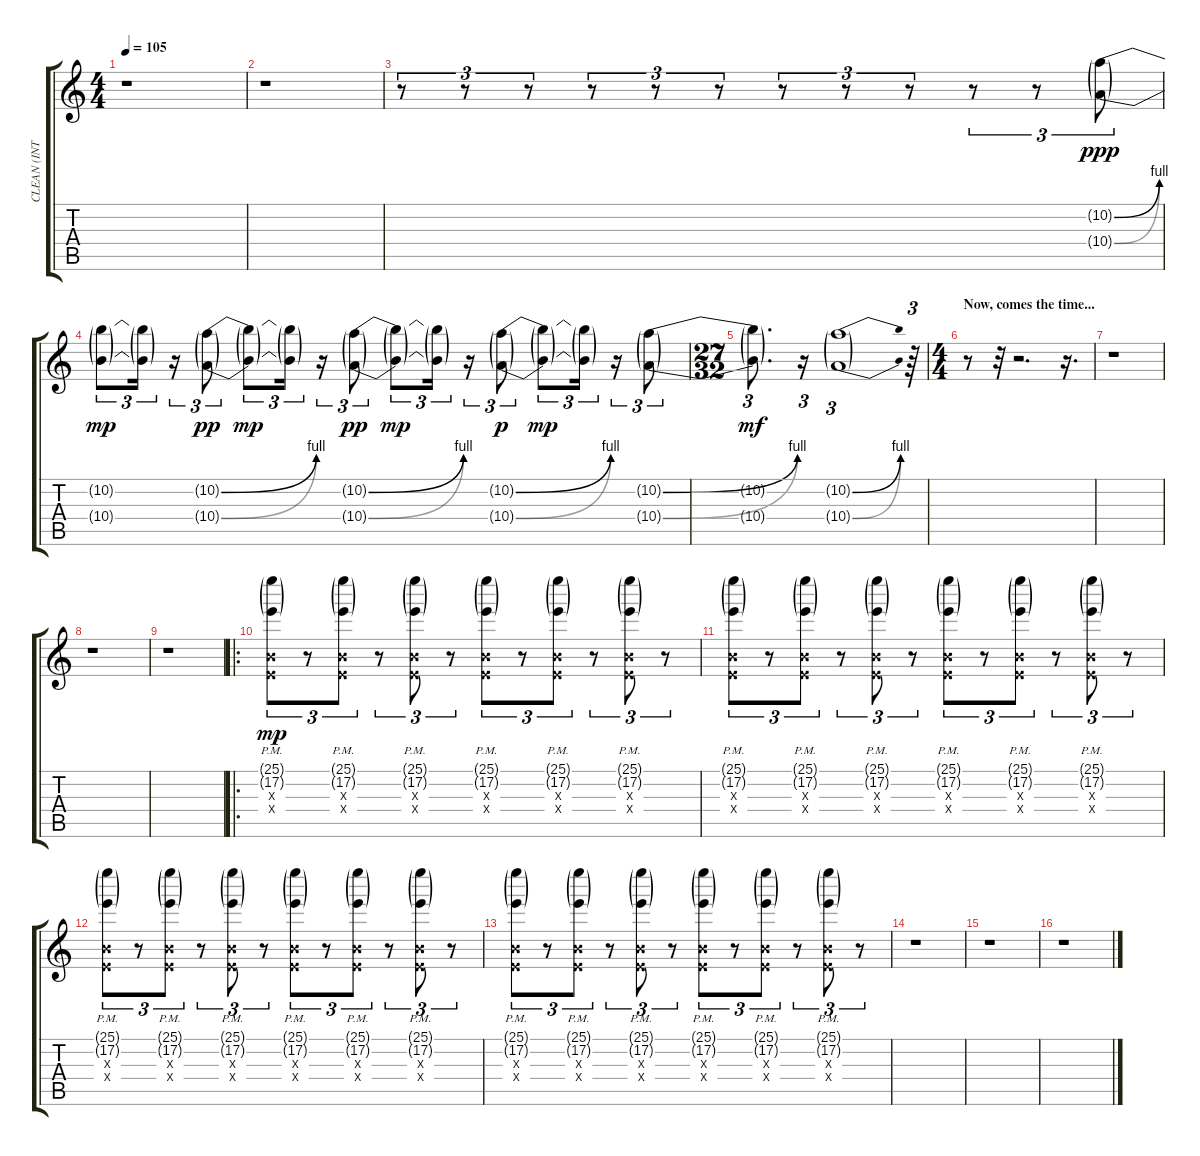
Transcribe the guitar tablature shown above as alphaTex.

\track ("CLEAN (INTRO)" "CLEAN (INT") {instrument electricguitarmuted}
\staff {score tabs}
\tuning (Eb4 B3 Gb3 B2 Gb2 B1) {hide}
\ts (4 4)
\tempo 105
\clef g2
\ks c
r.1{dy p} |
r.1 |
r.8{tu (3 2)} r.8{tu (3 2)} r.8{tu (3 2)} r.8{tu (3 2)} r.8{tu (3 2)} r.8{tu (3 2)} r.8{tu (3 2)} r.8{tu (3 2)} r.8{tu (3 2)} r.8{tu (3 2)} r.8{tu (3 2)} (10.2{be (bend 0 0 60 4) g} 10.4{be (bend 0 0 60 4) g}).8{tu (3 2) dy ppp} |
(10.2{t} 10.4{t}).8{tu (3 2) dy mp} (10.2{t} 10.4{t}).16{tu (3 2)} r.16{tu (3 2)} (10.2{be (bend 0 0 60 4) g} 10.4{be (bend 0 0 60 4) g}).8{tu (3 2) dy pp} (10.2{t} 10.4{t}).8{tu (3 2) dy mp} (10.2{t} 10.4{t}).16{tu (3 2)} r.16{tu (3 2)} (10.2{be (bend 0 0 60 4) g} 10.4{be (bend 0 0 60 4) g}).8{tu (3 2) dy pp} (10.2{t} 10.4{t}).8{tu (3 2) dy mp} (10.2{t} 10.4{t}).16{tu (3 2)} r.16{tu (3 2)} (10.2{be (bend 0 0 60 4) g} 10.4{be (bend 0 0 60 4) g}).8{tu (3 2) dy p} (10.2{t} 10.4{t}).8{tu (3 2) dy mp} (10.2{t} 10.4{t}).16{tu (3 2)} r.16{tu (3 2)} (10.2{be (bend 0 0 60 4) g} 10.4{be (bend 0 0 60 4) g}).8{tu (3 2)} |
\ts (27 32)
(10.2{t} 10.4{t}).8{d tu (3 2) dy mf} r.16{tu (3 2)} (10.2{be (bend 0 0 60 4) g} 10.4{be (bend 0 0 60 4) g}).1{tu (3 2)} r.64{tu (3 2)} |
\ts (4 4)
\section ("" "Now, comes the time...")
r.8 r.32 r.2{d} r.16{d} |
r.1 |
r.1 |
r.1 |
\ro
(25.1{g pm} 17.2{g pm} 5.3{x} 5.4{x}).8{tu (3 2) dy mp} r.8{tu (3 2)} (25.1{g pm} 17.2{g pm} 5.3{x} 5.4{x}).8{tu (3 2)} r.8{tu (3 2)} (25.1{g pm} 17.2{g pm} 5.3{x} 5.4{x}).8{tu (3 2)} r.8{tu (3 2)} (25.1{g pm} 17.2{g pm} 5.3{x} 5.4{x}).8{tu (3 2)} r.8{tu (3 2)} (25.1{g pm} 17.2{g pm} 5.3{x} 5.4{x}).8{tu (3 2)} r.8{tu (3 2)} (25.1{g pm} 17.2{g pm} 5.3{x} 5.4{x}).8{tu (3 2)} r.8{tu (3 2)} |
(25.1{g pm} 17.2{g pm} 5.3{x} 5.4{x}).8{tu (3 2)} r.8{tu (3 2)} (25.1{g pm} 17.2{g pm} 5.3{x} 5.4{x}).8{tu (3 2)} r.8{tu (3 2)} (25.1{g pm} 17.2{g pm} 5.3{x} 5.4{x}).8{tu (3 2)} r.8{tu (3 2)} (25.1{g pm} 17.2{g pm} 5.3{x} 5.4{x}).8{tu (3 2)} r.8{tu (3 2)} (25.1{g pm} 17.2{g pm} 5.3{x} 5.4{x}).8{tu (3 2)} r.8{tu (3 2)} (25.1{g pm} 17.2{g pm} 5.3{x} 5.4{x}).8{tu (3 2)} r.8{tu (3 2)} |
(25.1{g pm} 17.2{g pm} 5.3{x} 5.4{x}).8{tu (3 2)} r.8{tu (3 2)} (25.1{g pm} 17.2{g pm} 5.3{x} 5.4{x}).8{tu (3 2)} r.8{tu (3 2)} (25.1{g pm} 17.2{g pm} 5.3{x} 5.4{x}).8{tu (3 2)} r.8{tu (3 2)} (25.1{g pm} 17.2{g pm} 5.3{x} 5.4{x}).8{tu (3 2)} r.8{tu (3 2)} (25.1{g pm} 17.2{g pm} 5.3{x} 5.4{x}).8{tu (3 2)} r.8{tu (3 2)} (25.1{g pm} 17.2{g pm} 5.3{x} 5.4{x}).8{tu (3 2)} r.8{tu (3 2)} |
(25.1{g pm} 17.2{g pm} 5.3{x} 5.4{x}).8{tu (3 2)} r.8{tu (3 2)} (25.1{g pm} 17.2{g pm} 5.3{x} 5.4{x}).8{tu (3 2)} r.8{tu (3 2)} (25.1{g pm} 17.2{g pm} 5.3{x} 5.4{x}).8{tu (3 2)} r.8{tu (3 2)} (25.1{g pm} 17.2{g pm} 5.3{x} 5.4{x}).8{tu (3 2)} r.8{tu (3 2)} (25.1{g pm} 17.2{g pm} 5.3{x} 5.4{x}).8{tu (3 2)} r.8{tu (3 2)} (25.1{g pm} 17.2{g pm} 5.3{x} 5.4{x}).8{tu (3 2)} r.8{tu (3 2)} |
r.1 |
r.1 |
r.1
